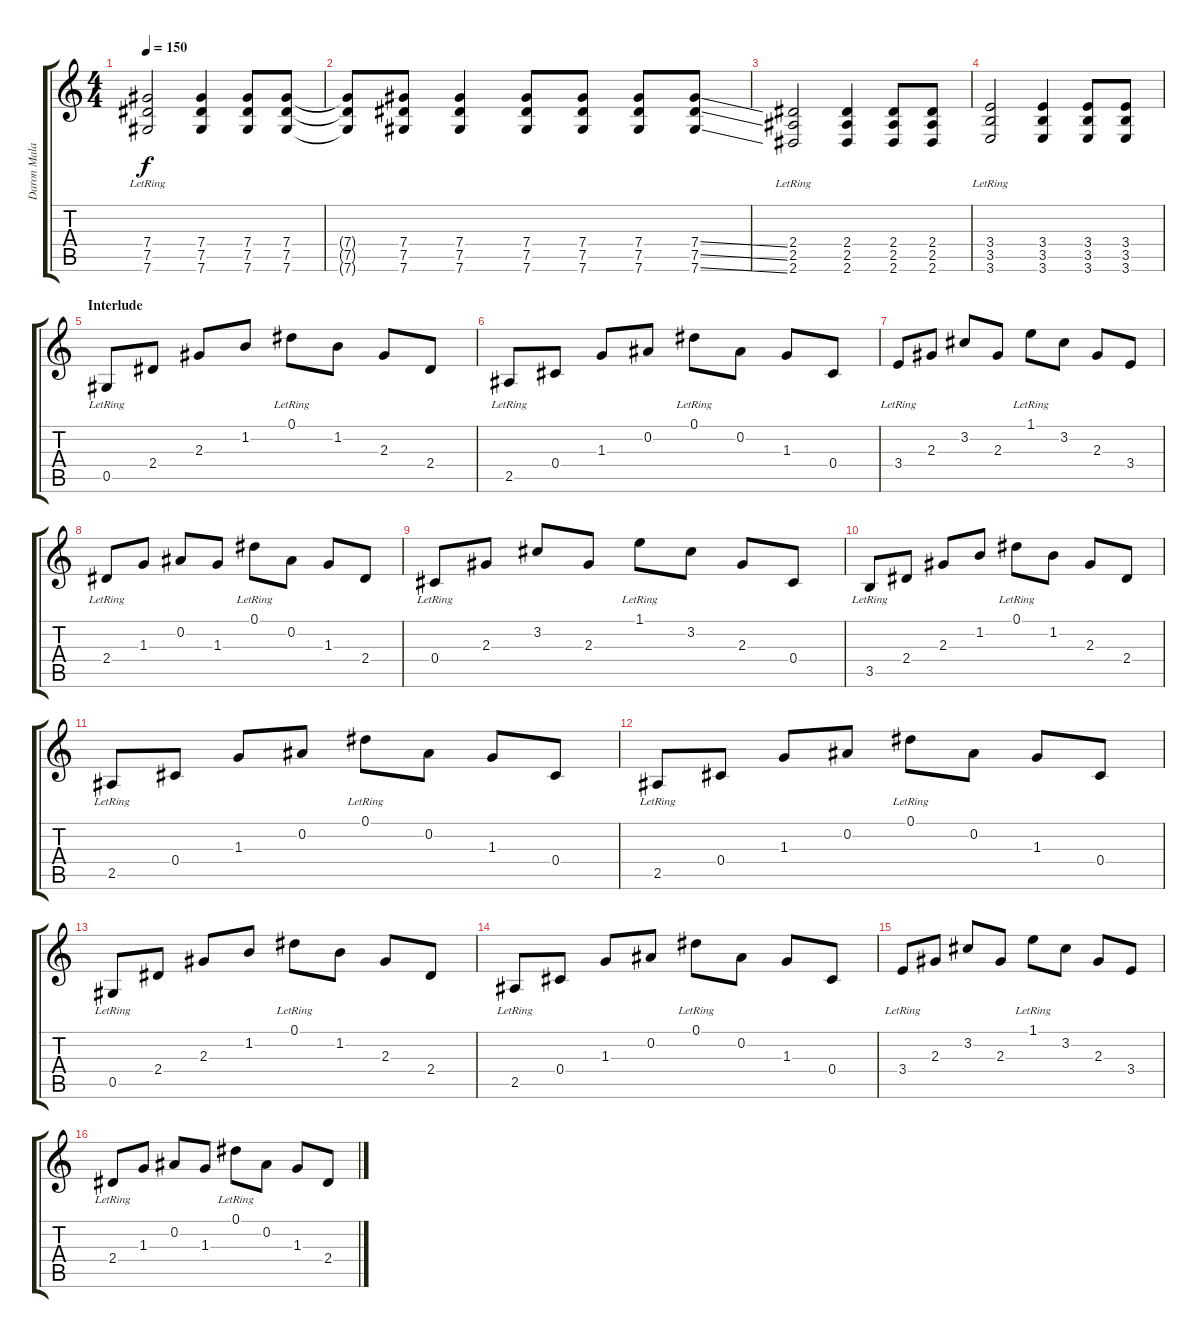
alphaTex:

\track ("Daron Malakian" "Daron Mala") {instrument electricguitarjazz}
\staff {score tabs}
\tuning (Eb4 Bb3 Gb3 Db3 Ab2 Db2) {hide}
\ts (4 4)
\tempo 150
\clef g2
\ks c
(7.4{lr} 7.5{lr} 7.6{lr}).2{dy f} (7.4 7.5 7.6).4 (7.4 7.5 7.6).8 (7.4 7.5 7.6).8 |
(7.4{t} 7.5{t} 7.6{t}).8 (7.4 7.5 7.6).8 (7.4 7.5 7.6).4 (7.4 7.5 7.6).8 (7.4 7.5 7.6).8 (7.4 7.5 7.6).8 (7.4{ss} 7.5{ss} 7.6{ss}).8 |
(2.4{lr} 2.5{lr} 2.6{lr}).2 (2.4 2.5 2.6).4 (2.4 2.5 2.6).8 (2.4 2.5 2.6).8 |
(3.4{lr} 3.5{lr} 3.6{lr}).2 (3.4 3.5 3.6).4 (3.4 3.5 3.6).8 (3.4 3.5 3.6).8 |
\section ("" "Interlude")
0.5{lr}.8 2.4.8 2.3.8 1.2.8 0.1{lr}.8 1.2.8 2.3.8 2.4.8 |
2.5{lr}.8 0.4.8 1.3.8 0.2.8 0.1{lr}.8 0.2.8 1.3.8 0.4.8 |
3.4{lr}.8 2.3.8 3.2.8 2.3.8 1.1{lr}.8 3.2.8 2.3.8 3.4.8 |
2.4{lr}.8 1.3.8 0.2.8 1.3.8 0.1{lr}.8 0.2.8 1.3.8 2.4.8 |
0.4{lr}.8 2.3.8 3.2.8 2.3.8 1.1{lr}.8 3.2.8 2.3.8 0.4.8 |
3.5{lr}.8 2.4.8 2.3.8 1.2.8 0.1{lr}.8 1.2.8 2.3.8 2.4.8 |
2.5{lr}.8 0.4.8 1.3.8 0.2.8 0.1{lr}.8 0.2.8 1.3.8 0.4.8 |
2.5{lr}.8 0.4.8 1.3.8 0.2.8 0.1{lr}.8 0.2.8 1.3.8 0.4.8 |
0.5{lr}.8 2.4.8 2.3.8 1.2.8 0.1{lr}.8 1.2.8 2.3.8 2.4.8 |
2.5{lr}.8 0.4.8 1.3.8 0.2.8 0.1{lr}.8 0.2.8 1.3.8 0.4.8 |
3.4{lr}.8 2.3.8 3.2.8 2.3.8 1.1{lr}.8 3.2.8 2.3.8 3.4.8 |
2.4{lr}.8 1.3.8 0.2.8 1.3.8 0.1{lr}.8 0.2.8 1.3.8 2.4.8
